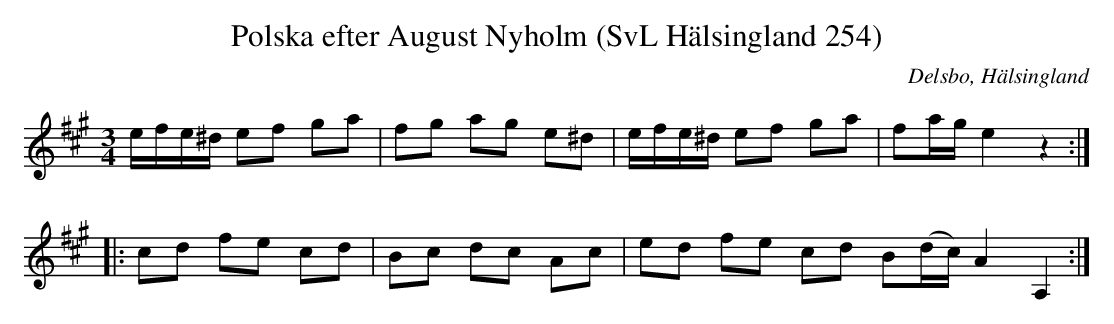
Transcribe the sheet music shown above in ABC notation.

X:1
T:Polska efter August Nyholm (SvL Hälsingland 254)
O:Delsbo, Hälsingland
M:3/4
L:1/8
K:A
e/f/e/^d/ ef ga|fg ag e^d|e/f/e/^d/ ef ga|fa/g/ e2 z2:|
|:cd fe cd|Bc dc Ac|ed fe cd B(d/c/) A2 A,2:|
